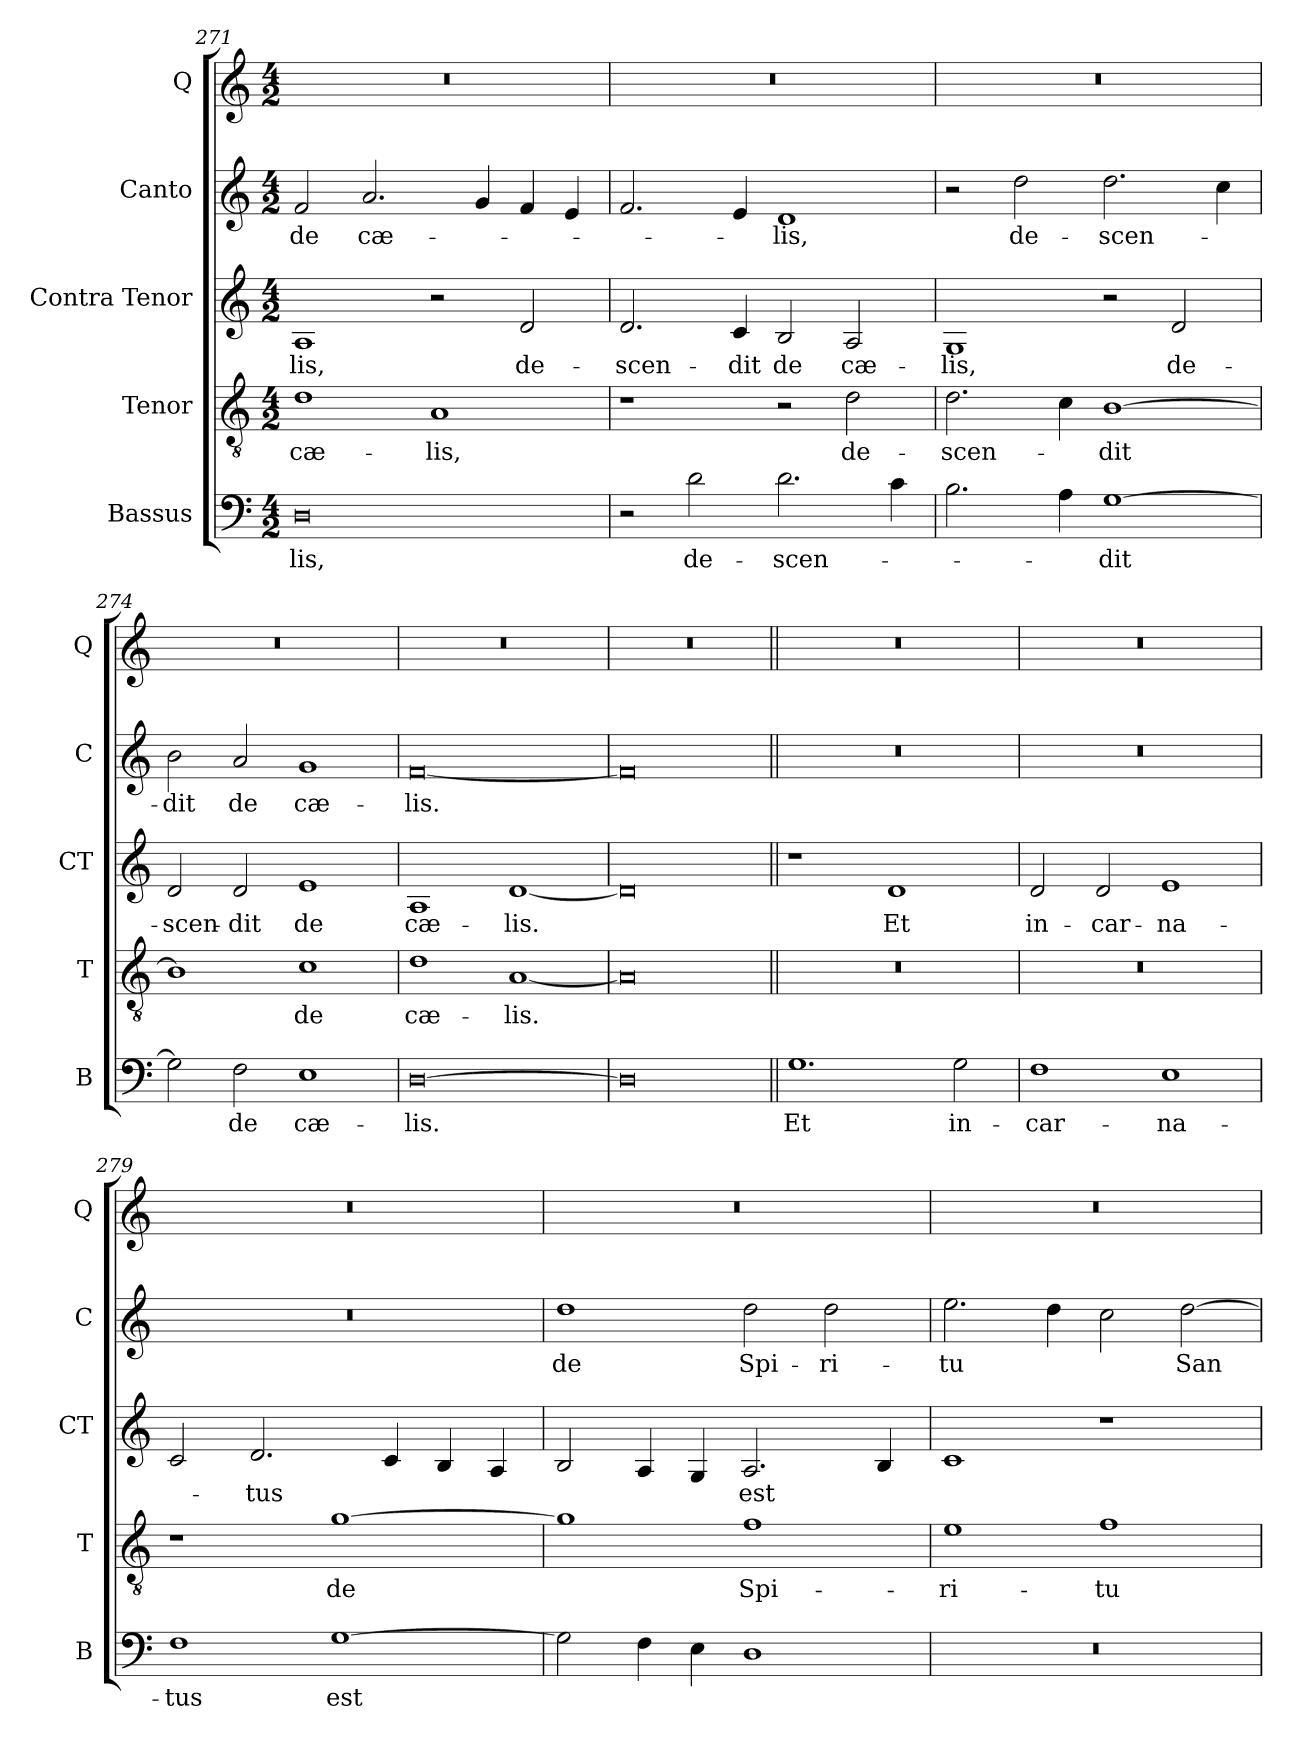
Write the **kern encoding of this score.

**kern	**text	**kern	**text	**kern	**text	**kern	**text	**kern
*part5	*part5	*part4	*part4	*part3	*part3	*part2	*part2	*part1
*staff5	*staff5	*staff4	*staff4	*staff3	*staff3	*staff2	*staff2	*staff1
*I"Bassus	*	*I"Tenor	*	*I"Contra Tenor	*	*I"Canto	*	*I"Q
*I'B	*	*I'T	*	*I'CT	*	*I'C	*	*I'Q
*clefF4	*	*clefGv2	*	*clefG2	*	*clefG2	*	*clefG2
*k[]	*	*k[]	*	*k[]	*	*k[]	*	*k[]
*C:	*	*C:	*	*C:	*	*C:	*	*C:
*M4/2	*	*M4/2	*	*M4/2	*	*M4/2	*	*M4/2
=271	=271	=271	=271	=271	=271	=271	=271	=271
!	!LO:LY:b	!	!	!	!	!	!	!
!	!	!	!LO:LY:b	!	!	!	!	!
!	!	!	!	!	!LO:LY:b	!	!	!
!	!	!	!	!	!	!	!LO:LY:b	!
0D	-lis,	1d	cæ-	1A	-lis,	2f/	de	0r
!	!	!	!	!	!	!	!LO:LY:b	!
.	.	.	.	.	.	2.a/	cæ-	.
!	!	!	!LO:LY:b	!	!	!	!	!
.	.	1A	-lis,	2r	.	.	.	.
.	.	.	.	.	.	4g/	.	.
!	!	!	!	!	!LO:LY:b	!	!	!
.	.	.	.	2d/	de-	4f/	.	.
.	.	.	.	.	.	4e/	.	.
!!LO:LB:g=z
=272	=272	=272	=272	=272	=272	=272	=272	=272
!	!	!	!	!	!LO:LY:b	!	!	!
2r	.	1r	.	2.d/	-scen-	2.f/	.	0r
!	!LO:LY:b	!	!	!	!	!	!	!
2d\	de-	.	.	.	.	.	.	.
!	!	!	!	!	!LO:LY:b	!	!	!
.	.	.	.	4c/	-dit	4e/	.	.
!	!LO:LY:b	!	!	!	!	!	!	!
!	!	!	!	!	!LO:LY:b	!	!	!
!	!	!	!	!	!	!	!LO:LY:b	!
2.d\	-scen-	2r	.	2B/	de	1d	-lis,	.
!	!	!	!LO:LY:b	!	!	!	!	!
!	!	!	!	!	!LO:LY:b	!	!	!
.	.	2d\	de-	2A/	cæ-	.	.	.
4c\	.	.	.	.	.	.	.	.
=273	=273	=273	=273	=273	=273	=273	=273	=273
!	!	!	!LO:LY:b	!	!	!	!	!
!	!	!	!	!	!LO:LY:b	!	!	!
2.B\	.	2.d\	-scen-	1G	-lis,	2r	.	0r
!	!	!	!	!	!	!	!LO:LY:b	!
.	.	.	.	.	.	2dd\	de-	.
4A\	.	4c\	.	.	.	.	.	.
!	!LO:LY:b	!	!	!	!	!	!	!
!	!	!	!LO:LY:b	!	!	!	!	!
!	!	!	!	!	!	!	!LO:LY:b	!
[1G	-dit	[1B	-dit	2r	.	2.dd\	-scen-	.
!	!	!	!	!	!LO:LY:b	!	!	!
.	.	.	.	2d/	de-	.	.	.
.	.	.	.	.	.	4cc\	.	.
=274	=274	=274	=274	=274	=274	=274	=274	=274
!	!	!	!	!	!LO:LY:b	!	!	!
!	!	!	!	!	!	!	!LO:LY:b	!
2G\]	.	1B]	.	2d/	-scen-	2b\	-dit	0r
!	!LO:LY:b	!	!	!	!	!	!	!
!	!	!	!	!	!LO:LY:b	!	!	!
!	!	!	!	!	!	!	!LO:LY:b	!
2F\	de	.	.	2d/	-dit	2a/	de	.
!	!LO:LY:b	!	!	!	!	!	!	!
!	!	!	!LO:LY:b	!	!	!	!	!
!	!	!	!	!	!LO:LY:b	!	!	!
!	!	!	!	!	!	!	!LO:LY:b	!
1E	cæ-	1c	de	1e	de	1g	cæ-	.
=275	=275	=275	=275	=275	=275	=275	=275	=275
!	!LO:LY:b	!	!	!	!	!	!	!
!	!	!	!LO:LY:b	!	!	!	!	!
!	!	!	!	!	!LO:LY:b	!	!	!
!	!	!	!	!	!	!	!LO:LY:b	!
[0D	-lis.	1d	cæ-	1A	cæ-	[0f	-lis.	0r
!	!	!	!LO:LY:b	!	!	!	!	!
!	!	!	!	!	!LO:LY:b	!	!	!
.	.	[1A	-lis.	[1d	-lis.	.	.	.
=276	=276	=276	=276	=276	=276	=276	=276	=276
0D]	.	0A]	.	0d]	.	0f]	.	0r
!!LO:PB:g=z
=277||	=277||	=277||	=277||	=277||	=277||	=277||	=277||	=277||
!	!LO:LY:b	!	!	!	!	!	!	!
1.G	Et	0r	.	1r	.	0r	.	0r
!	!	!	!	!	!LO:LY:b	!	!	!
.	.	.	.	1d	Et	.	.	.
!	!LO:LY:b	!	!	!	!	!	!	!
2G\	in-	.	.	.	.	.	.	.
=278	=278	=278	=278	=278	=278	=278	=278	=278
!	!LO:LY:b	!	!	!	!	!	!	!
!	!	!	!	!	!LO:LY:b	!	!	!
1F	-car-	0r	.	2d/	in-	0r	.	0r
!	!	!	!	!	!LO:LY:b	!	!	!
.	.	.	.	2d/	-car-	.	.	.
!	!LO:LY:b	!	!	!	!	!	!	!
!	!	!	!	!	!LO:LY:b	!	!	!
1E	-na-	.	.	1e	-na-	.	.	.
=279	=279	=279	=279	=279	=279	=279	=279	=279
!	!LO:LY:b	!	!	!	!	!	!	!
1F	-tus	1r	.	2c/	.	0r	.	0r
!	!	!	!	!	!LO:LY:b	!	!	!
.	.	.	.	2.d/	-tus	.	.	.
!	!LO:LY:b	!	!	!	!	!	!	!
!	!	!	!LO:LY:b	!	!	!	!	!
[1G	est	[1g	de	.	.	.	.	.
.	.	.	.	4c/	.	.	.	.
.	.	.	.	4B/	.	.	.	.
.	.	.	.	4A/	.	.	.	.
=280	=280	=280	=280	=280	=280	=280	=280	=280
!	!	!	!	!	!	!	!LO:LY:b	!
2G\]	.	1g]	.	2B/	.	1dd	de	0r
4F\	.	.	.	4A/	.	.	.	.
4E\	.	.	.	4G/	.	.	.	.
!	!	!	!LO:LY:b	!	!	!	!	!
!	!	!	!	!	!LO:LY:b	!	!	!
!	!	!	!	!	!	!	!LO:LY:b	!
1D	.	1f	Spi-	2.A/	est	2dd\	Spi-	.
!	!	!	!	!	!	!	!LO:LY:b	!
.	.	.	.	.	.	2dd\	-ri-	.
.	.	.	.	4B/	.	.	.	.
=281	=281	=281	=281	=281	=281	=281	=281	=281
!	!	!	!LO:LY:b	!	!	!	!	!
!	!	!	!	!	!	!	!LO:LY:b	!
0r	.	1e	-ri-	1c	.	2.ee\	-tu	0r
.	.	.	.	.	.	4dd\	.	.
!	!	!	!LO:LY:b	!	!	!	!	!
.	.	1f	-tu	1r	.	2cc\	.	.
!	!	!	!	!	!	!	!LO:LY:b	!
.	.	.	.	.	.	[2dd\	San-	.
=	=	=	=	=	=	=	=	=
*-	*-	*-	*-	*-	*-	*-	*-	*-
